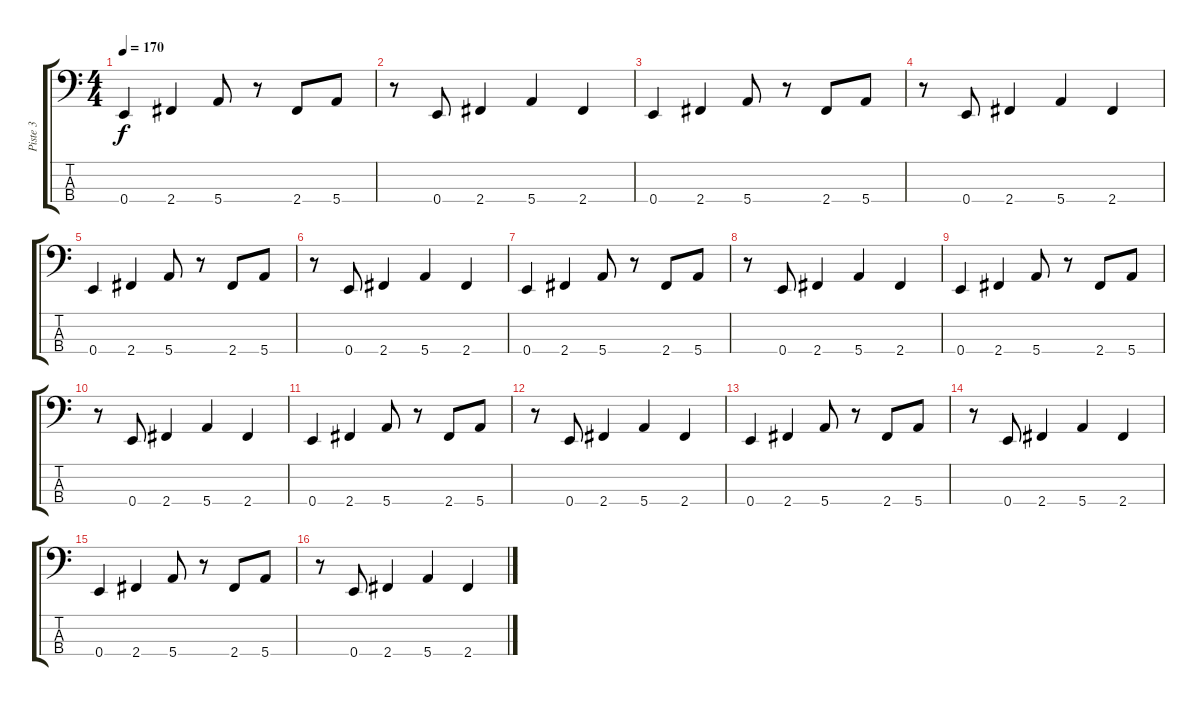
\track ("Piste 3" "Piste 3") {instrument electricbassfinger}
\staff {score tabs}
\tuning (G2 D2 A1 E1) {hide}
\ts (4 4)
\tempo 170
\clef f4
\ks c
0.4.4{dy f} 2.4.4 5.4.8 r.8 2.4.8 5.4.8 |
r.8 0.4.8 2.4.4 5.4.4 2.4.4 |
0.4.4 2.4.4 5.4.8 r.8 2.4.8 5.4.8 |
r.8 0.4.8 2.4.4 5.4.4 2.4.4 |
0.4.4 2.4.4 5.4.8 r.8 2.4.8 5.4.8 |
r.8 0.4.8 2.4.4 5.4.4 2.4.4 |
0.4.4 2.4.4 5.4.8 r.8 2.4.8 5.4.8 |
r.8 0.4.8 2.4.4 5.4.4 2.4.4 |
0.4.4 2.4.4 5.4.8 r.8 2.4.8 5.4.8 |
r.8 0.4.8 2.4.4 5.4.4 2.4.4 |
0.4.4 2.4.4 5.4.8 r.8 2.4.8 5.4.8 |
r.8 0.4.8 2.4.4 5.4.4 2.4.4 |
0.4.4 2.4.4 5.4.8 r.8 2.4.8 5.4.8 |
r.8 0.4.8 2.4.4 5.4.4 2.4.4 |
0.4.4 2.4.4 5.4.8 r.8 2.4.8 5.4.8 |
r.8 0.4.8 2.4.4 5.4.4 2.4.4
